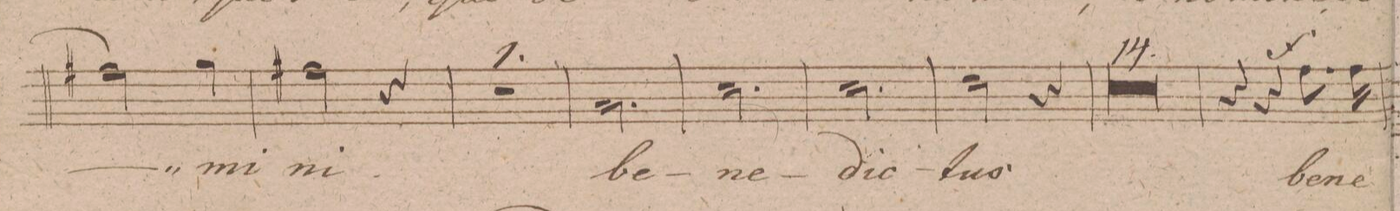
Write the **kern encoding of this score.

**kern	**text	**dynam
*I"Tenore.	*	*
*clefC4	*	*
*k[f#c#g#]	*	*
*M3/4	*	*
2e#X\)	.	.
4f#\	-mi-	.
=56	=56	=56
2e#X\	-ni	.
4r	.	.
=57	=57	=57
2.r	.	.
=58	=58	=58
2.G#\	be-	.
=59	=59	=59
2.B\	-ne-	.
=60	=60	=60
2.B\	-dic-	.
=61	=61	=61
2c#\	-tus	.
4r	.	.
=62	=62	=62
2.r	.	.
=63	=63	=63
2.r	.	.
=64	=64	=64
2.r	.	.
=65	=65	=65
2.r	.	.
=66	=66	=66
2.r	.	.
=67	=67	=67
2.r	.	.
=68	=68	=68
2.r	.	.
=69	=69	=69
2.r	.	.
=70	=70	=70
2.r	.	.
=71	=71	=71
2.r	.	.
=72	=72	=72
2.r	.	.
=73	=73	=73
2.r	.	.
=74	=74	=74
2.r	.	.
=75	=75	=75
2.r	.	.
=76	=76	=76
4r	.	.
4r	.	.
*8\left	*	*
8.e\	be-	f
*16\left	*	*
16e\	-ne-	.
=77	=77	=77
*-	*-	*-
